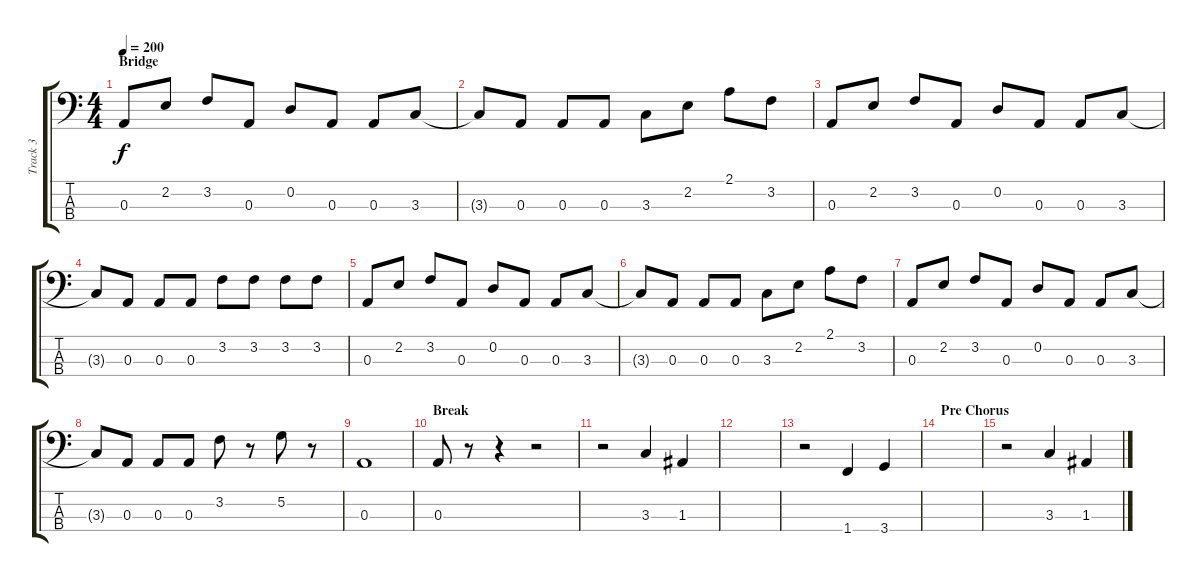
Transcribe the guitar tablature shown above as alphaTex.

\track ("Track 3" "Track 3") {instrument electricbasspick}
\staff {score tabs}
\tuning (G2 D2 A1 E1) {hide}
\ts (4 4)
\section ("" "Bridge")
\tempo 200
\clef f4
\ks c
0.3.8{dy f} 2.2.8 3.2.8 0.3.8 0.2.8 0.3.8 0.3.8 3.3.8 |
3.3{t}.8 0.3.8 0.3.8 0.3.8 3.3.8 2.2.8 2.1.8 3.2.8 |
0.3.8 2.2.8 3.2.8 0.3.8 0.2.8 0.3.8 0.3.8 3.3.8 |
3.3{t}.8 0.3.8 0.3.8 0.3.8 3.2.8 3.2.8 3.2.8 3.2.8 |
0.3.8 2.2.8 3.2.8 0.3.8 0.2.8 0.3.8 0.3.8 3.3.8 |
3.3{t}.8 0.3.8 0.3.8 0.3.8 3.3.8 2.2.8 2.1.8 3.2.8 |
0.3.8 2.2.8 3.2.8 0.3.8 0.2.8 0.3.8 0.3.8 3.3.8 |
3.3{t}.8 0.3.8 0.3.8 0.3.8 3.2.8 r.8 5.2.8 r.8 |
0.3.1 |
\section ("" "Break")
0.3.8 r.8 r.4 r.2 |
r.2 3.3.4 1.3.4 |
|
r.2 1.4.4 3.4.4 |
\section ("" "Pre Chorus")
|
r.2 3.3.4 1.3.4
